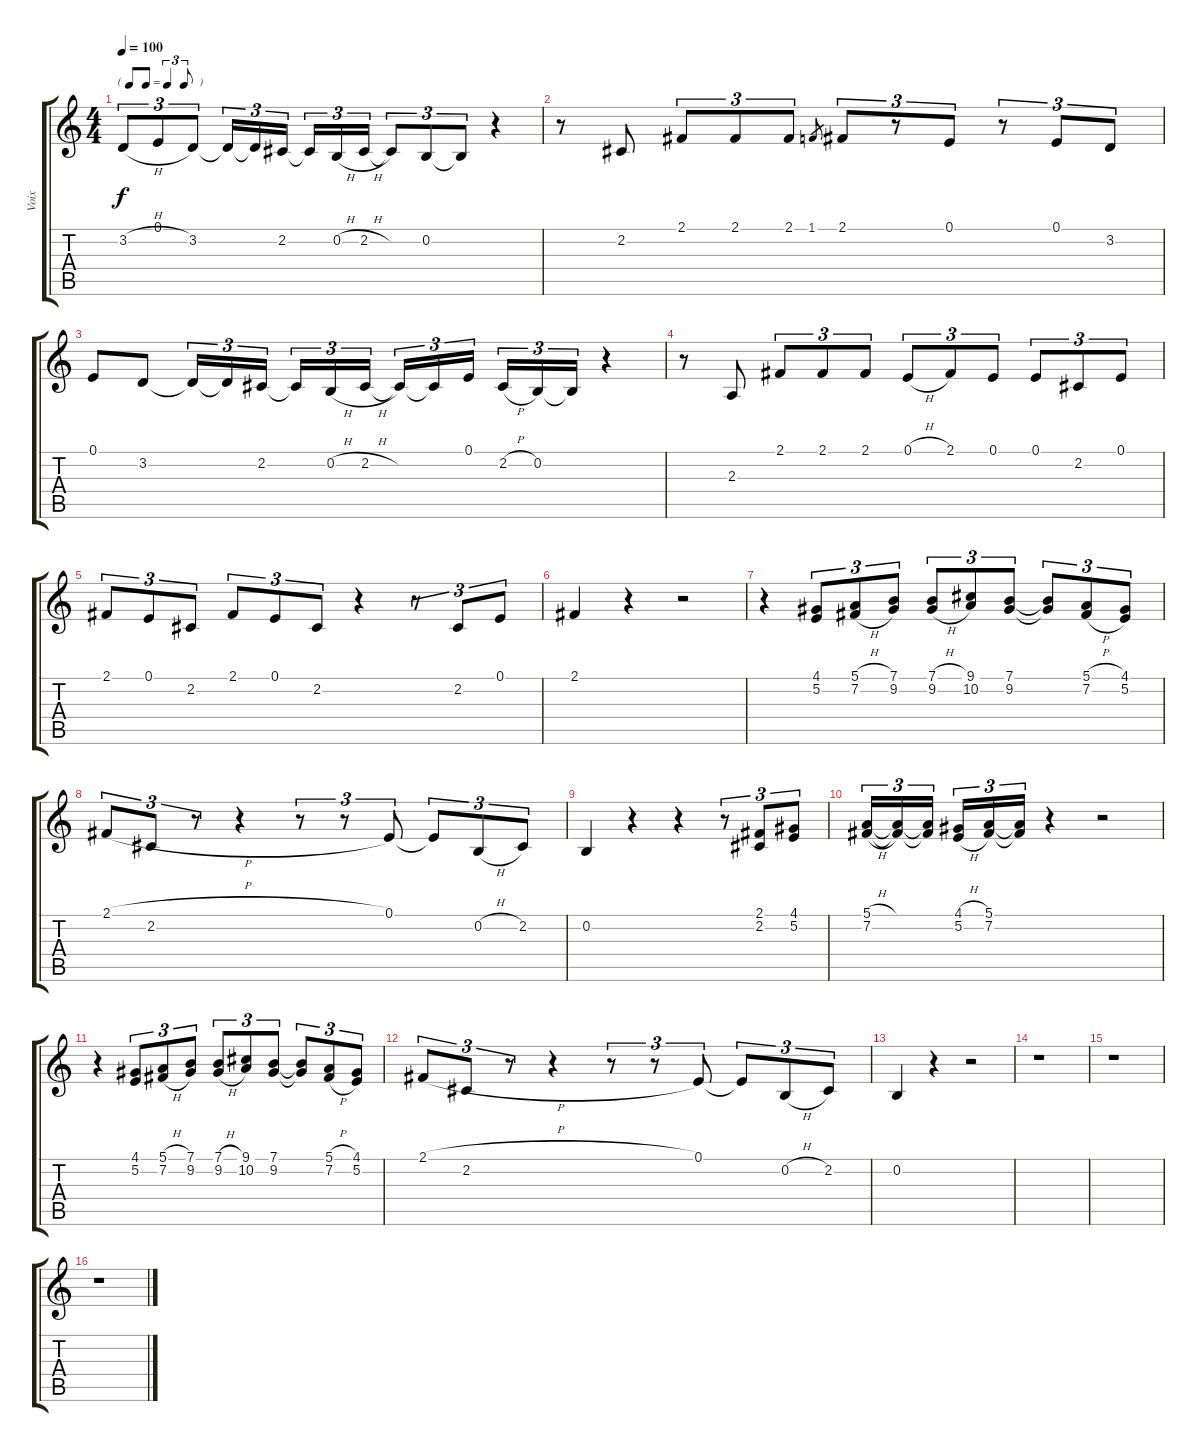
\track ("Voix" "Voix") {instrument lead6voice}
\staff {score tabs}
\tuning (E4 B3 G3 D3 A2 E2) {hide}
\ts (4 4)
\tf triplet8th
\tempo 100
\clef g2
\ks c
3.2{h}.8{tu (3 2) dy f} 0.1.8{tu (3 2)} 3.2.8{tu (3 2)} 3.2{t}.16{tu (3 2)} 3.2{t}.16{tu (3 2)} 2.2.16{tu (3 2)} 2.2{t}.16{tu (3 2)} 0.2{h}.16{tu (3 2)} 2.2{h}.16{tu (3 2)} 2.2{t}.8{tu (3 2)} 0.2.8{tu (3 2)} 0.2{t}.8{tu (3 2)} r.4 |
r.8 2.2.8 2.1.8{tu (3 2)} 2.1.8{tu (3 2)} 2.1.8{tu (3 2)} 1.1.8{gr} 2.1.8{tu (3 2)} r.8{tu (3 2)} 0.1.8{tu (3 2)} r.8{tu (3 2)} 0.1.8{tu (3 2)} 3.2.8{tu (3 2)} |
0.1.8 3.2.8 3.2{t}.16{tu (3 2)} 3.2{t}.16{tu (3 2)} 2.2.16{tu (3 2)} 2.2{t}.16{tu (3 2)} 0.2{h}.16{tu (3 2)} 2.2{h}.16{tu (3 2)} 2.2{t}.16{tu (3 2)} 2.2{t}.16{tu (3 2)} 0.1.16{tu (3 2)} 2.2{h}.16{tu (3 2)} 0.2.16{tu (3 2)} 0.2{t}.16{tu (3 2)} r.4 |
r.8 2.3.8 2.1.8{tu (3 2)} 2.1.8{tu (3 2)} 2.1.8{tu (3 2)} 0.1{h}.8{tu (3 2)} 2.1.8{tu (3 2)} 0.1.8{tu (3 2)} 0.1.8{tu (3 2)} 2.2.8{tu (3 2)} 0.1.8{tu (3 2)} |
2.1.8{tu (3 2)} 0.1.8{tu (3 2)} 2.2.8{tu (3 2)} 2.1.8{tu (3 2)} 0.1.8{tu (3 2)} 2.2.8{tu (3 2)} r.4 r.8{tu (3 2)} 2.2.8{tu (3 2)} 0.1.8{tu (3 2)} |
2.1.4 r.4 r.2 |
r.4 (4.1 5.2).8{tu (3 2)} (5.1{h} 7.2{h}).8{tu (3 2)} (7.1 9.2).8{tu (3 2)} (7.1{h} 9.2{h}).8{tu (3 2)} (9.1 10.2).8{tu (3 2)} (7.1 9.2).8{tu (3 2)} (7.1{t} 9.2{t}).8{tu (3 2)} (5.1{h} 7.2{h}).8{tu (3 2)} (4.1 5.2).8{tu (3 2)} |
2.1{h}.8{tu (3 2)} 2.2.8{tu (3 2)} r.8{tu (3 2)} r.4 r.8{tu (3 2)} r.8{tu (3 2)} 0.1.8{tu (3 2)} 0.1{t}.8{tu (3 2)} 0.2{h}.8{tu (3 2)} 2.2.8{tu (3 2)} |
0.2.4 r.4 r.4 r.8{tu (3 2)} (2.1 2.2).8{tu (3 2)} (4.1 5.2).8{tu (3 2)} |
(5.1{h} 7.2{h}).16{tu (3 2)} (5.1{t} 7.2{t}).16{tu (3 2)} (5.1{t} 7.2{t}).16{tu (3 2)} (4.1{h} 5.2{h}).16{tu (3 2)} (5.1 7.2).16{tu (3 2)} (5.1{t} 7.2{t}).16{tu (3 2)} r.4 r.2 |
r.4 (4.1 5.2).8{tu (3 2)} (5.1{h} 7.2{h}).8{tu (3 2)} (7.1 9.2).8{tu (3 2)} (7.1{h} 9.2{h}).8{tu (3 2)} (9.1 10.2).8{tu (3 2)} (7.1 9.2).8{tu (3 2)} (7.1{t} 9.2{t}).8{tu (3 2)} (5.1{h} 7.2{h}).8{tu (3 2)} (4.1 5.2).8{tu (3 2)} |
2.1{h}.8{tu (3 2)} 2.2.8{tu (3 2)} r.8{tu (3 2)} r.4 r.8{tu (3 2)} r.8{tu (3 2)} 0.1.8{tu (3 2)} 0.1{t}.8{tu (3 2)} 0.2{h}.8{tu (3 2)} 2.2.8{tu (3 2)} |
0.2.4 r.4 r.2 |
r.1 |
r.1 |
r.1
